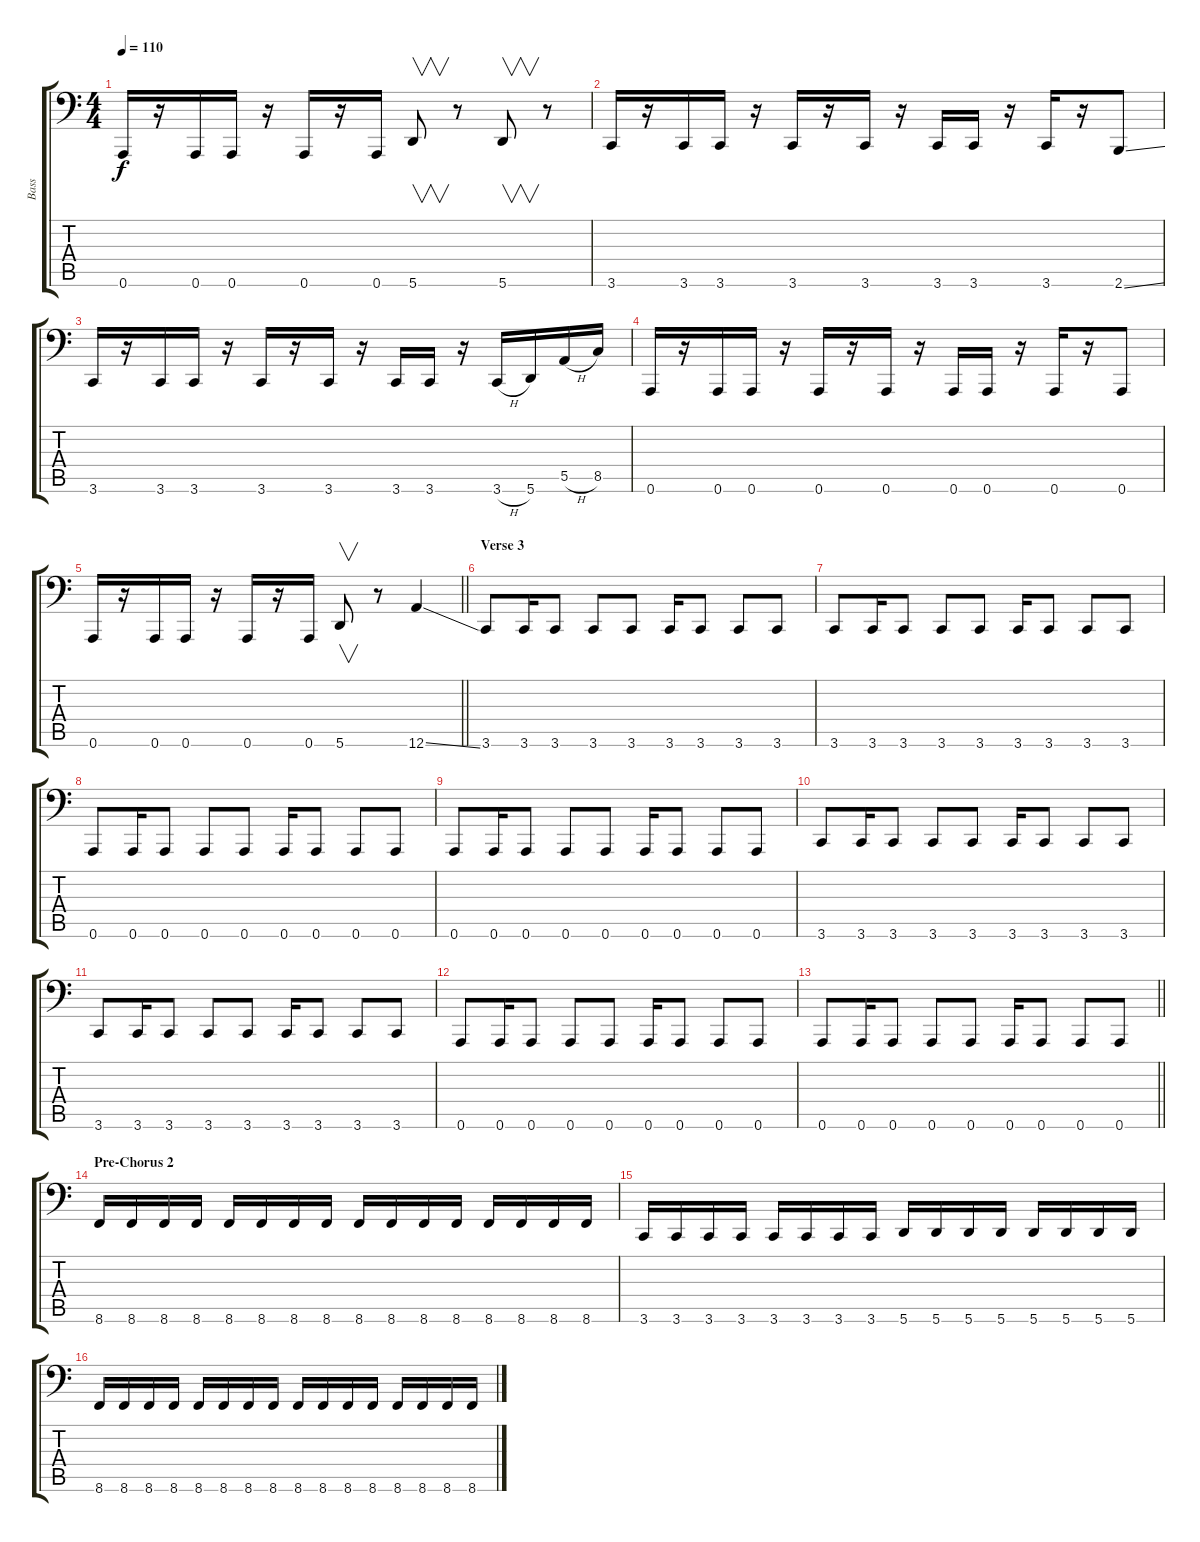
\track ("Bass" "Bass") {instrument electricbasspick}
\staff {score tabs}
\tuning (B2 Gb2 D2 A1 E1 A0) {hide}
\ts (4 4)
\tempo 110
\clef f4
\ks c
0.6.16{dy f} r.16 0.6.16 0.6.16 r.16 0.6.16 r.16 0.6.16 5.6.8{v} r.8 5.6.8{v} r.8 |
3.6.16 r.16 3.6.16 3.6.16 r.16 3.6.16 r.16 3.6.16 r.16 3.6.16 3.6.16 r.16 3.6.16 r.16 2.6{ss}.8 |
3.6.16 r.16 3.6.16 3.6.16 r.16 3.6.16 r.16 3.6.16 r.16 3.6.16 3.6.16 r.16 3.6{h}.16 5.6.16 5.5{h}.16 8.5.16 |
0.6.16 r.16 0.6.16 0.6.16 r.16 0.6.16 r.16 0.6.16 r.16 0.6.16 0.6.16 r.16 0.6.16 r.16 0.6.8 |
\barLineRight lightlight
0.6.16 r.16 0.6.16 0.6.16 r.16 0.6.16 r.16 0.6.16 5.6.8{v} r.8 12.6{ss}.4 |
\section ("" "Verse 3")
3.6.8 3.6.16 3.6.8 3.6.8 3.6.8 3.6.16 3.6.8 3.6.8 3.6.8 |
3.6.8 3.6.16 3.6.8 3.6.8 3.6.8 3.6.16 3.6.8 3.6.8 3.6.8 |
0.6.8 0.6.16 0.6.8 0.6.8 0.6.8 0.6.16 0.6.8 0.6.8 0.6.8 |
0.6.8 0.6.16 0.6.8 0.6.8 0.6.8 0.6.16 0.6.8 0.6.8 0.6.8 |
3.6.8 3.6.16 3.6.8 3.6.8 3.6.8 3.6.16 3.6.8 3.6.8 3.6.8 |
3.6.8 3.6.16 3.6.8 3.6.8 3.6.8 3.6.16 3.6.8 3.6.8 3.6.8 |
0.6.8 0.6.16 0.6.8 0.6.8 0.6.8 0.6.16 0.6.8 0.6.8 0.6.8 |
\barLineRight lightlight
0.6.8 0.6.16 0.6.8 0.6.8 0.6.8 0.6.16 0.6.8 0.6.8 0.6.8 |
\section ("" "Pre-Chorus 2")
8.6.16 8.6.16 8.6.16 8.6.16 8.6.16 8.6.16 8.6.16 8.6.16 8.6.16 8.6.16 8.6.16 8.6.16 8.6.16 8.6.16 8.6.16 8.6.16 |
3.6.16 3.6.16 3.6.16 3.6.16 3.6.16 3.6.16 3.6.16 3.6.16 5.6.16 5.6.16 5.6.16 5.6.16 5.6.16 5.6.16 5.6.16 5.6.16 |
8.6.16 8.6.16 8.6.16 8.6.16 8.6.16 8.6.16 8.6.16 8.6.16 8.6.16 8.6.16 8.6.16 8.6.16 8.6.16 8.6.16 8.6.16 8.6.16
